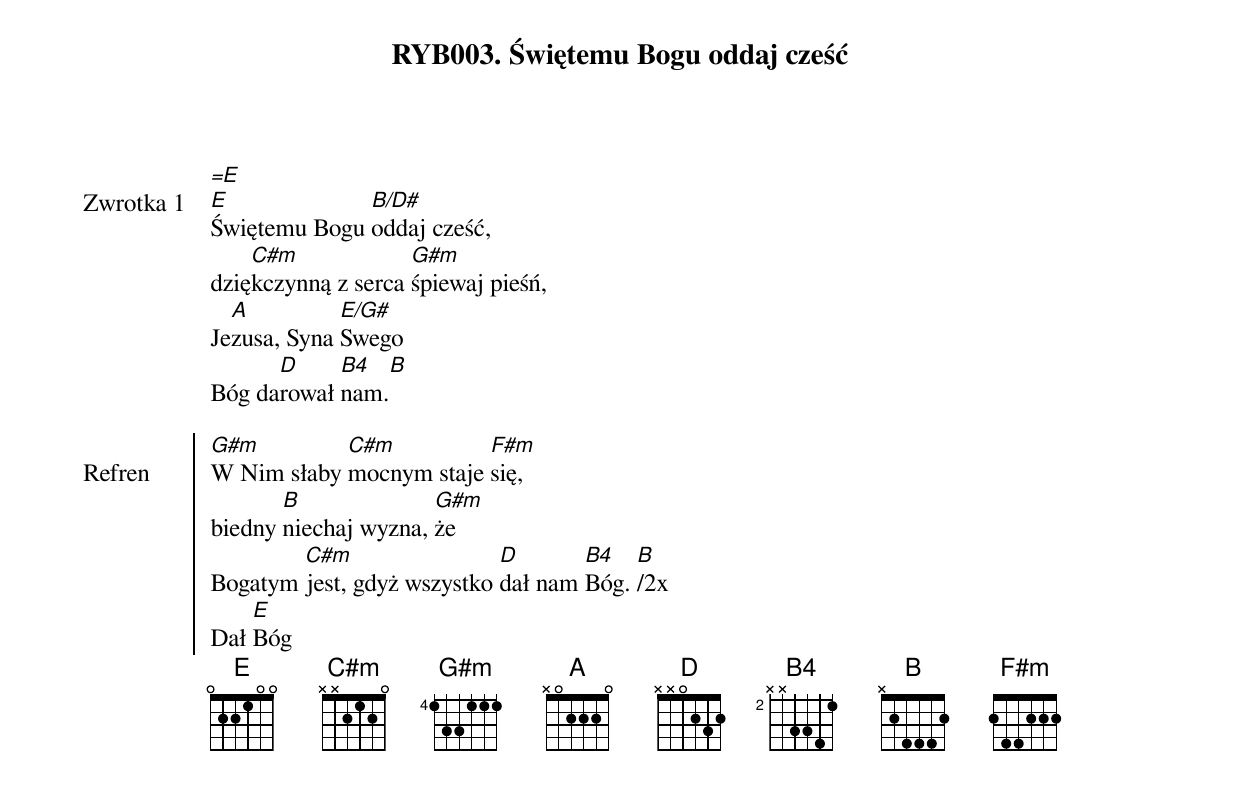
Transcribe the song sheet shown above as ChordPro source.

{title: RYB003. Świętemu Bogu oddaj cześć}
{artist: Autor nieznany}

{start_of_verse: Zwrotka 1}
[=E]
[E]Świętemu Bogu [B/D#]oddaj cześć,
dzię[C#m]kczynną z serca [G#m]śpiewaj pieśń,
Je[A]zusa, Syna [E/G#]Swego
Bóg da[D]rował [B4]nam.[B]
{end_of_verse: Zwrotka 1}

{start_of_chorus: Refren}
[G#m]W Nim słaby [C#m]mocnym staje [F#m]się,
biedny [B]niechaj wyzna, [G#m]że
Bogatym [C#m]jest, gdyż wszystko [D]dał nam [B4]Bóg. [B]/2x
Dał [E]Bóg
{end_of_chorus: Refren}
